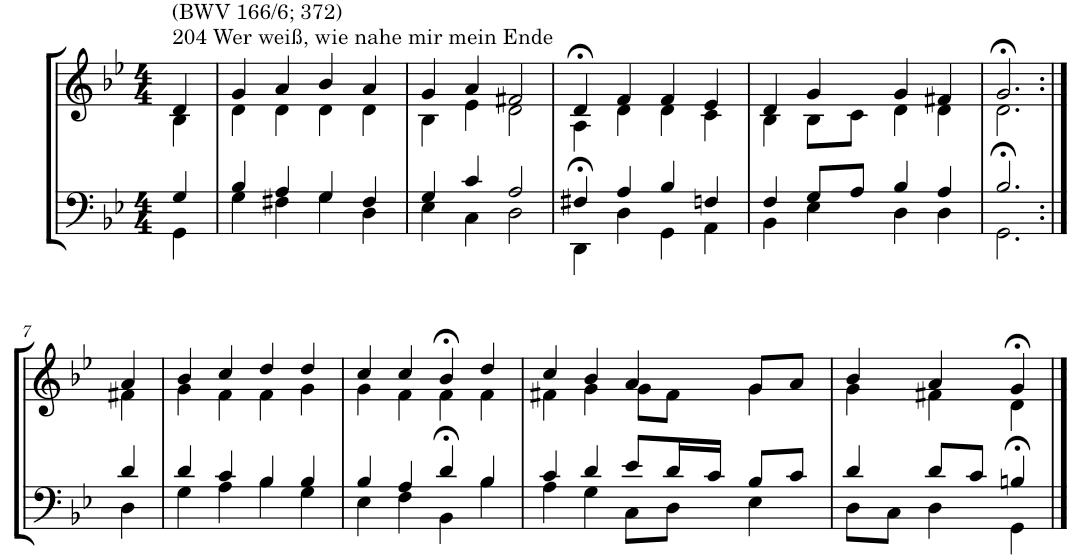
**kern	**kern
*part2	*part1
*staff2	*staff1
*I"Tenor/Baß	*I"Sopran/Alt
*clefF4	*clefG2
*k[b-e-]	*k[b-e-]
*M4/4	*M4/4
=1	=1
*^	*^
!	!	!LO:TX:a:t=204 Wer weiß, wie nahe mir mein Ende	!
!	!	!LO:TX:a:t=(BWV 166/6; 372)	!
4G/	4GG\	4d/	4B-\
=2	=2	=2	=2
4B-/	4G\	4g/	4d\
4A/	4F#X\	4a/	4d\
4G/	4G\	4b-/	4d\
4F#/	4D\	4a/	4d\
=3	=3	=3	=3
4G/	4E-\	4g/	4B-\
4c/	4C\	4a/	4e-\
2A/	2D\	2f#X/	2d\
=4	=4	=4	=4
4F#X/	4DD>\	4d>/	4A\
4A/	4D\	4f/	4d\
4B-/	4GG\	4f/	4d\
4Fn/	4AA\	4e-/	4c\
=5	=5	=5	=5
4F/	4BB-\	4d/	4B-\
8G/L	4E-\	4g/	8B-\L
8A/J	.	.	8c\J
4B-/	4D\	4g/	4d\
4A/	4D\	4f#X/	4d\
=6	=6	=6	=6
2.B-/	2.GG>\	2.g>/	2.d\
!!LO:LB:g=z	!!
=7:|!	=7:|!	=7:|!	=7:|!
4d/	4D\	4a/	4f#X\
=8	=8	=8	=8
4d/	4G\	4b-/	4g\
4c/	4A\	4cc/	4f\
4B-/	4B-\	4dd/	4f\
4B-/	4G\	4dd/	4g\
=9	=9	=9	=9
4B-/	4E-\	4cc/	4g\
4A/	4F\	4cc/	4f\
4d/	4BB->\	4b->/	4f\
4B-/	4B-\	4dd/	4f\
=10	=10	=10	=10
4c/	4A\	4cc/	4f#X\
4d/	4G\	4b-/	4g\
8e-/L	8C\L	4a/	8g\L
16d/L	8D\J	.	8f#\J
16c/JJ	.	.	.
8B-/L	4E-\	8g/L	4g\
8c/J	.	8a/J	.
=11	=11	=11	=11
4d/	8D\L	4b-/	4g\
.	8C\J	.	.
8d/L	4D\	4a/	4f#X\
8c/J	.	.	.
4Bn/	4GG>\	4g>/	4d\
*v	*v	*	*
*	*v	*v
==	==
*-	*-
